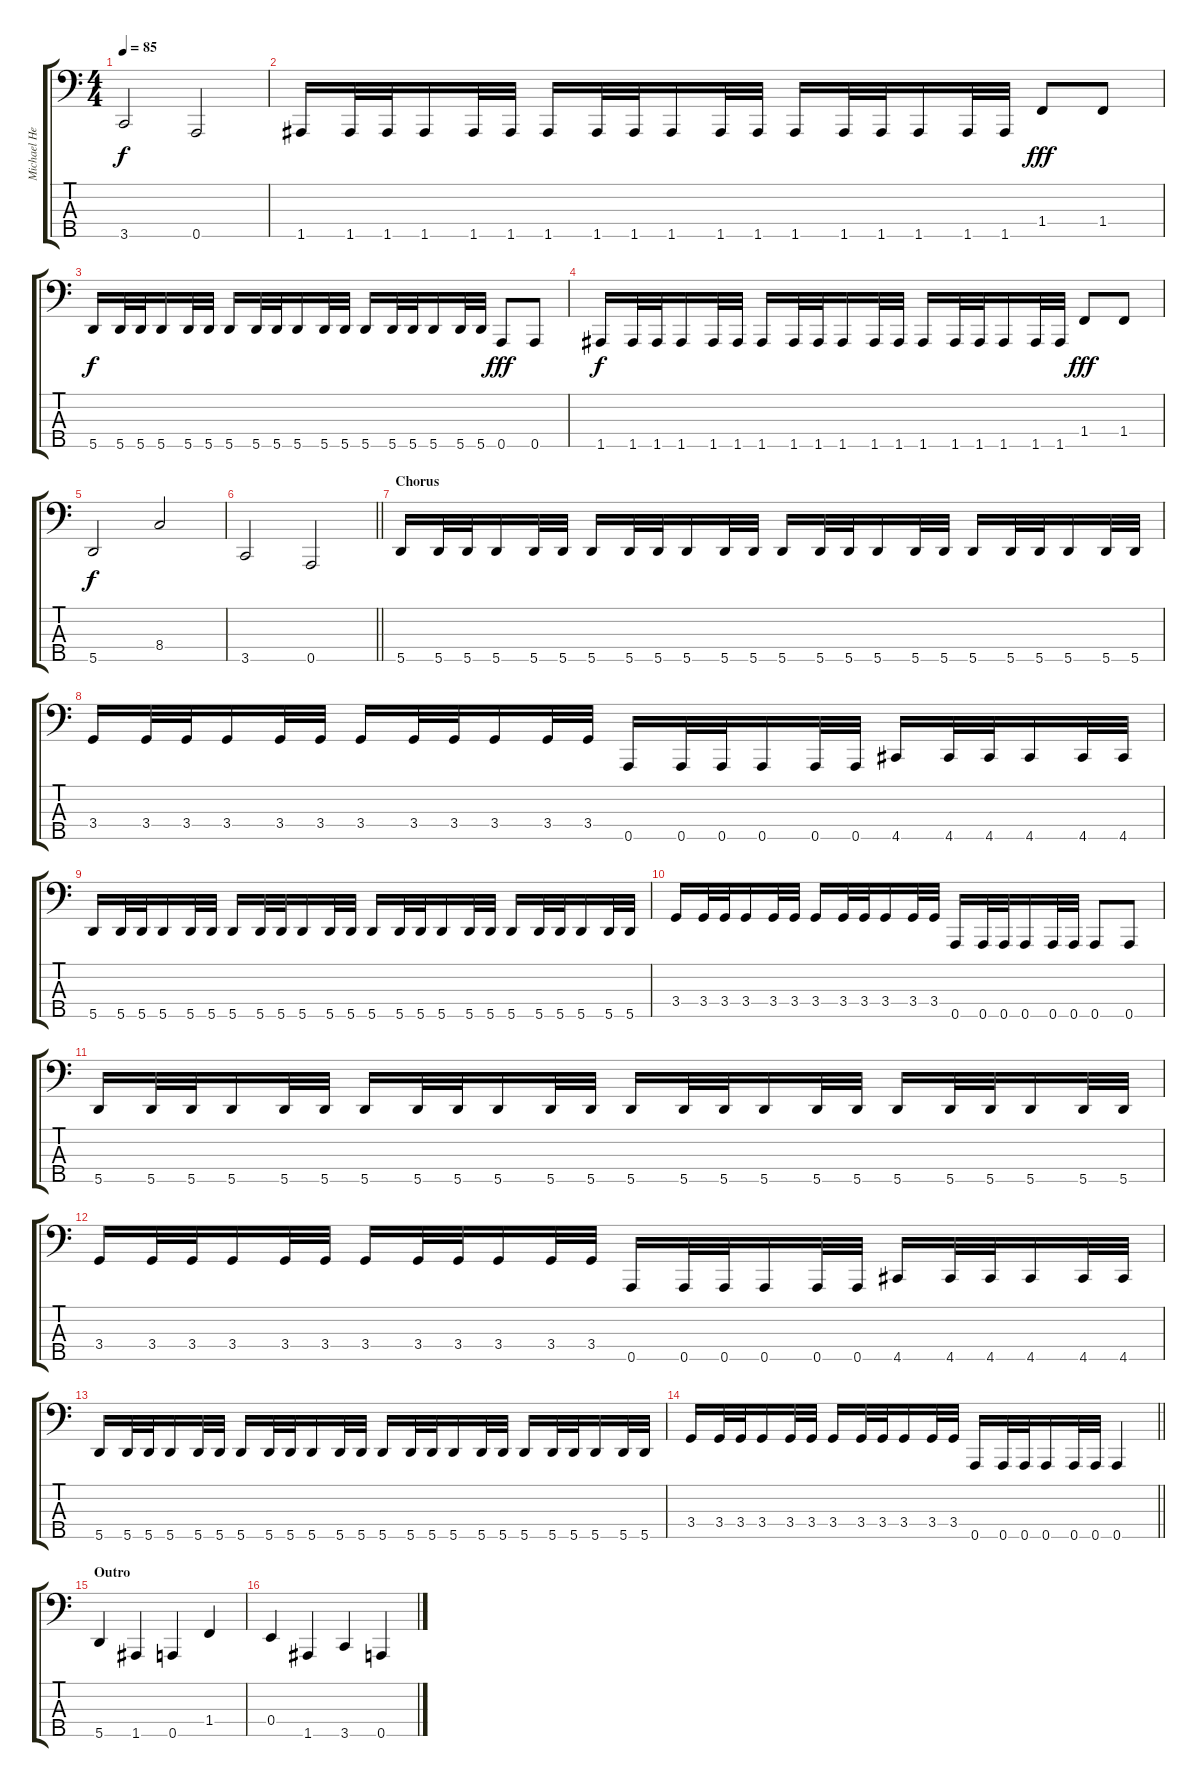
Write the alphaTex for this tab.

\track ("Michael Hedlund" "Michael He") {instrument electricbassfinger}
\staff {score tabs}
\tuning (G2 D2 A1 E1 A0) {hide}
\ts (4 4)
\tempo 85
\clef f4
\ks c
3.5.2{dy f} 0.5.2 |
1.5.16 1.5.32 1.5.32 1.5.16 1.5.32 1.5.32 1.5.16 1.5.32 1.5.32 1.5.16 1.5.32 1.5.32 1.5.16 1.5.32 1.5.32 1.5.16 1.5.32 1.5.32 1.4.8{dy fff} 1.4.8 |
5.5.16{dy f} 5.5.32 5.5.32 5.5.16 5.5.32 5.5.32 5.5.16 5.5.32 5.5.32 5.5.16 5.5.32 5.5.32 5.5.16 5.5.32 5.5.32 5.5.16 5.5.32 5.5.32 0.5.8{dy fff} 0.5.8 |
1.5.16{dy f} 1.5.32 1.5.32 1.5.16 1.5.32 1.5.32 1.5.16 1.5.32 1.5.32 1.5.16 1.5.32 1.5.32 1.5.16 1.5.32 1.5.32 1.5.16 1.5.32 1.5.32 1.4.8{dy fff} 1.4.8 |
5.5.2{dy f} 8.4.2 |
\barLineRight lightlight
3.5.2 0.5.2 |
\section ("" "Chorus")
5.5.16 5.5.32 5.5.32 5.5.16 5.5.32 5.5.32 5.5.16 5.5.32 5.5.32 5.5.16 5.5.32 5.5.32 5.5.16 5.5.32 5.5.32 5.5.16 5.5.32 5.5.32 5.5.16 5.5.32 5.5.32 5.5.16 5.5.32 5.5.32 |
3.4.16 3.4.32 3.4.32 3.4.16 3.4.32 3.4.32 3.4.16 3.4.32 3.4.32 3.4.16 3.4.32 3.4.32 0.5.16 0.5.32 0.5.32 0.5.16 0.5.32 0.5.32 4.5.16 4.5.32 4.5.32 4.5.16 4.5.32 4.5.32 |
5.5.16 5.5.32 5.5.32 5.5.16 5.5.32 5.5.32 5.5.16 5.5.32 5.5.32 5.5.16 5.5.32 5.5.32 5.5.16 5.5.32 5.5.32 5.5.16 5.5.32 5.5.32 5.5.16 5.5.32 5.5.32 5.5.16 5.5.32 5.5.32 |
3.4.16 3.4.32 3.4.32 3.4.16 3.4.32 3.4.32 3.4.16 3.4.32 3.4.32 3.4.16 3.4.32 3.4.32 0.5.16 0.5.32 0.5.32 0.5.16 0.5.32 0.5.32 0.5.8 0.5.8 |
5.5.16 5.5.32 5.5.32 5.5.16 5.5.32 5.5.32 5.5.16 5.5.32 5.5.32 5.5.16 5.5.32 5.5.32 5.5.16 5.5.32 5.5.32 5.5.16 5.5.32 5.5.32 5.5.16 5.5.32 5.5.32 5.5.16 5.5.32 5.5.32 |
3.4.16 3.4.32 3.4.32 3.4.16 3.4.32 3.4.32 3.4.16 3.4.32 3.4.32 3.4.16 3.4.32 3.4.32 0.5.16 0.5.32 0.5.32 0.5.16 0.5.32 0.5.32 4.5.16 4.5.32 4.5.32 4.5.16 4.5.32 4.5.32 |
5.5.16 5.5.32 5.5.32 5.5.16 5.5.32 5.5.32 5.5.16 5.5.32 5.5.32 5.5.16 5.5.32 5.5.32 5.5.16 5.5.32 5.5.32 5.5.16 5.5.32 5.5.32 5.5.16 5.5.32 5.5.32 5.5.16 5.5.32 5.5.32 |
\barLineRight lightlight
3.4.16 3.4.32 3.4.32 3.4.16 3.4.32 3.4.32 3.4.16 3.4.32 3.4.32 3.4.16 3.4.32 3.4.32 0.5.16 0.5.32 0.5.32 0.5.16 0.5.32 0.5.32 0.5.4 |
\section ("" "Outro")
5.5.4 1.5.4 0.5.4 1.4.4 |
0.4.4 1.5.4 3.5.4 0.5.4
